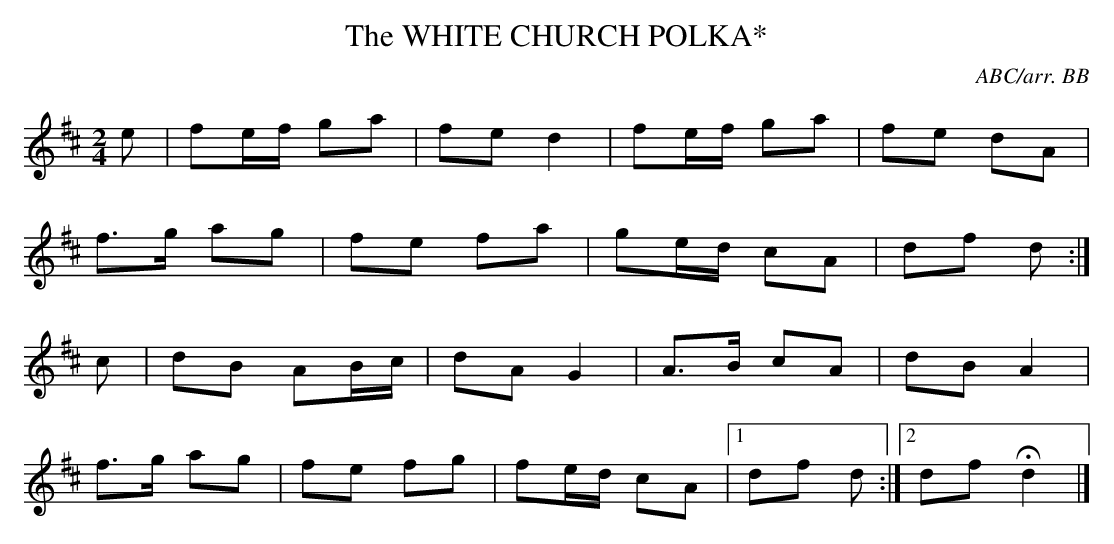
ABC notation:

X:1
T:WHITE CHURCH POLKA*, The
C:ABC/arr. BB
M:2/4 % 4/4 in source
L:1/8
K:D
e|fe/f/ ga|fe d2|fe/f/ ga|fe dA|
f>g ag|fe fa|ge/d/ cA|df d :|
c|dB AB/c/|dA G2|A>B cA|dB A2|
f>g ag|fe fg|fe/d/ cA|1 df d :|\
[2 df Hd2|]
